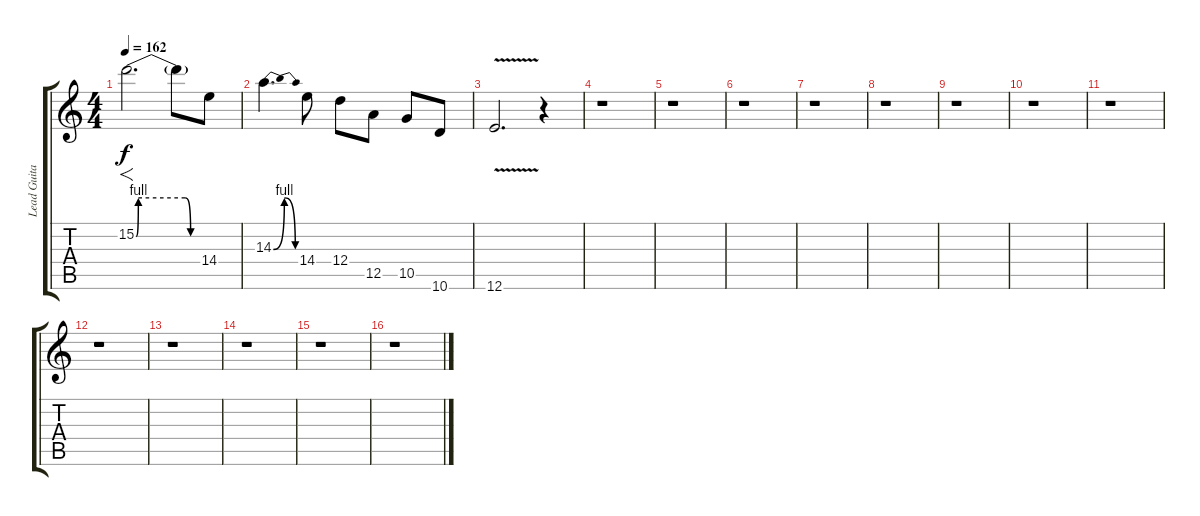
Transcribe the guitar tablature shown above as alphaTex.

\track ("Lead Guitar 2 [Brendon McNichol]" "Lead Guita") {instrument distortionguitar}
\staff {score tabs}
\tuning (E4 B3 G3 D3 A2 E2) {hide}
\ts (4 4)
\tempo 162
\clef g2
\ks c
15.2{be (custom 0 0 2 4 45 4 50 0 60 0)}.2{f d dy f} 15.2{t}.8 14.4.8 |
14.3{be (bendrelease 0 0 15 4 50 4 60 0)}.4{d} 14.4.8 12.4.8 12.5.8 10.5.8 10.6.8 |
12.6{v}.2{d} r.4 |
r.1 |
r.1 |
r.1 |
r.1 |
r.1 |
r.1 |
r.1 |
r.1 |
r.1 |
r.1 |
r.1 |
r.1 |
r.1
